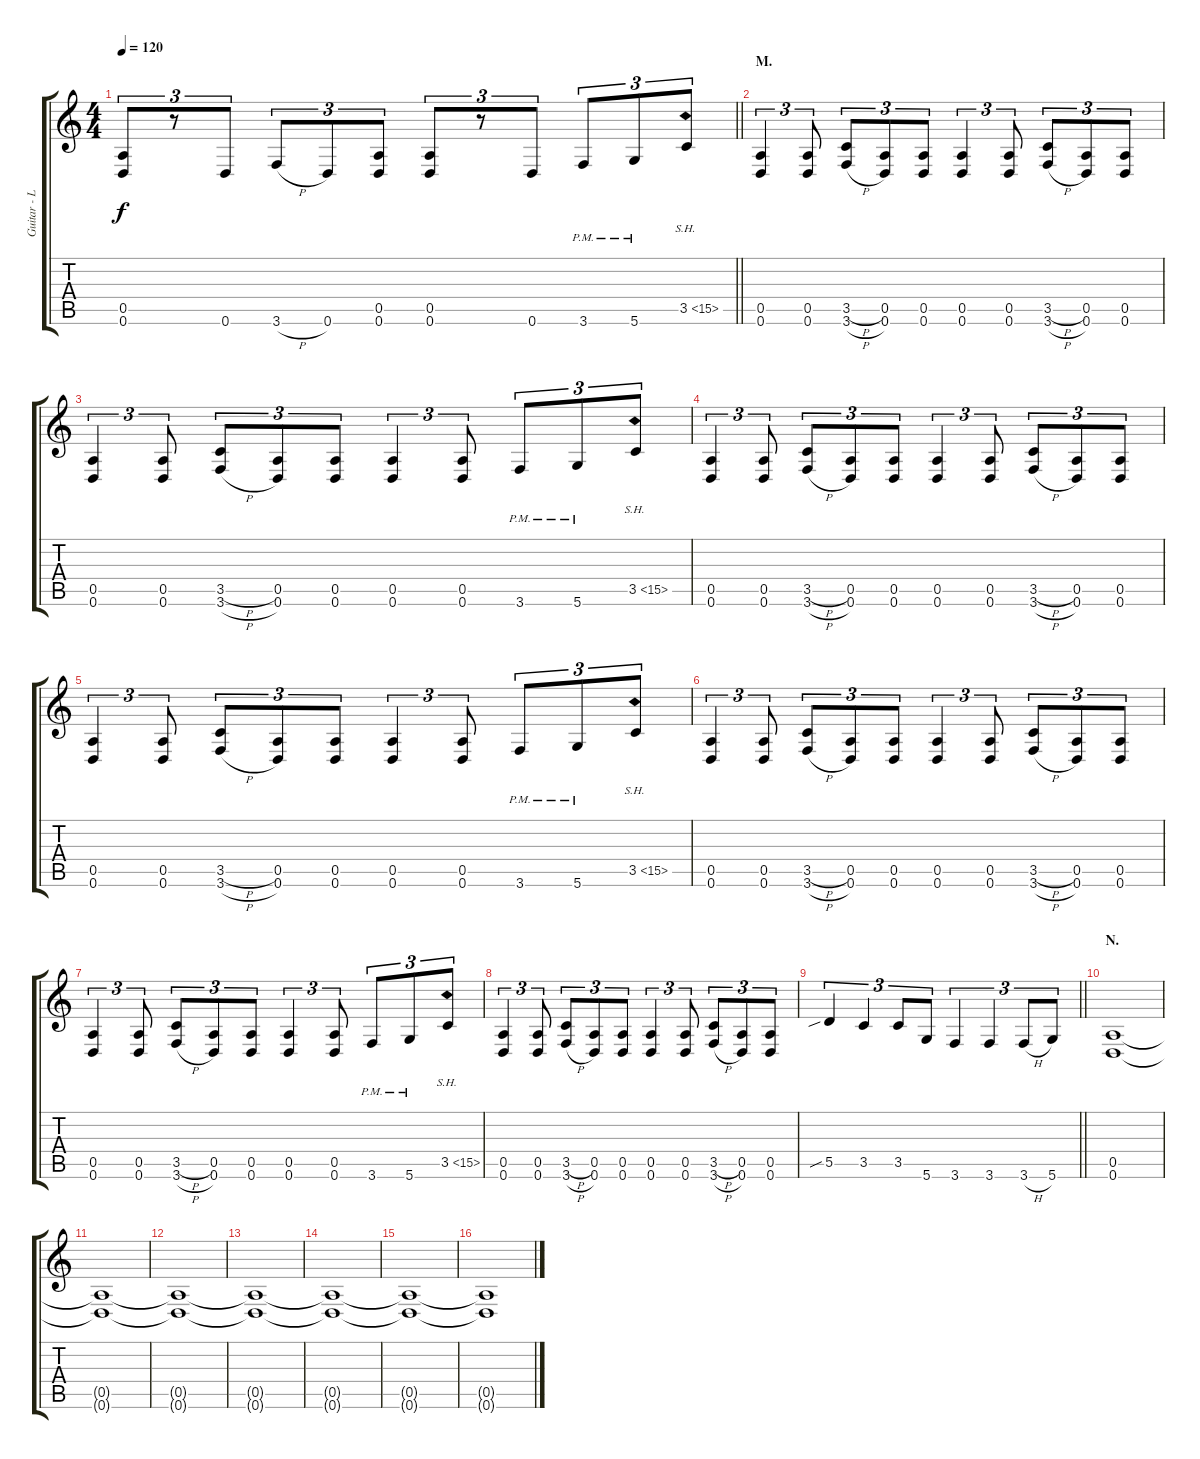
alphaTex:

\track ("Guitar - Left" "Guitar - L") {instrument distortionguitar}
\staff {score tabs}
\tuning (E4 B3 G3 D3 A2 D2) {hide}
\ts (4 4)
\tempo 120
\clef g2
\barLineRight lightlight
\ks c
(0.5 0.6).8{tu (3 2) dy f} r.8{tu (3 2)} 0.6.8{tu (3 2)} 3.6{h}.8{tu (3 2)} 0.6.8{tu (3 2)} (0.5 0.6).8{tu (3 2)} (0.5 0.6).8{tu (3 2)} r.8{tu (3 2)} 0.6.8{tu (3 2)} 3.6{pm}.8{tu (3 2)} 5.6{pm}.8{tu (3 2)} 3.5{sh 12}.8{tu (3 2)} |
\section ("" "M.")
(0.5 0.6).4{tu (3 2)} (0.5 0.6).8{tu (3 2)} (3.5{h} 3.6{h}).8{tu (3 2)} (0.5 0.6).8{tu (3 2)} (0.5 0.6).8{tu (3 2)} (0.5 0.6).4{tu (3 2)} (0.5 0.6).8{tu (3 2)} (3.5{h} 3.6{h}).8{tu (3 2)} (0.5 0.6).8{tu (3 2)} (0.5 0.6).8{tu (3 2)} |
(0.5 0.6).4{tu (3 2)} (0.5 0.6).8{tu (3 2)} (3.5{h} 3.6{h}).8{tu (3 2)} (0.5 0.6).8{tu (3 2)} (0.5 0.6).8{tu (3 2)} (0.5 0.6).4{tu (3 2)} (0.5 0.6).8{tu (3 2)} 3.6{pm}.8{tu (3 2)} 5.6{pm}.8{tu (3 2)} 3.5{sh 12}.8{tu (3 2)} |
(0.5 0.6).4{tu (3 2)} (0.5 0.6).8{tu (3 2)} (3.5{h} 3.6{h}).8{tu (3 2)} (0.5 0.6).8{tu (3 2)} (0.5 0.6).8{tu (3 2)} (0.5 0.6).4{tu (3 2)} (0.5 0.6).8{tu (3 2)} (3.5{h} 3.6{h}).8{tu (3 2)} (0.5 0.6).8{tu (3 2)} (0.5 0.6).8{tu (3 2)} |
(0.5 0.6).4{tu (3 2)} (0.5 0.6).8{tu (3 2)} (3.5{h} 3.6{h}).8{tu (3 2)} (0.5 0.6).8{tu (3 2)} (0.5 0.6).8{tu (3 2)} (0.5 0.6).4{tu (3 2)} (0.5 0.6).8{tu (3 2)} 3.6{pm}.8{tu (3 2)} 5.6{pm}.8{tu (3 2)} 3.5{sh 12}.8{tu (3 2)} |
(0.5 0.6).4{tu (3 2)} (0.5 0.6).8{tu (3 2)} (3.5{h} 3.6{h}).8{tu (3 2)} (0.5 0.6).8{tu (3 2)} (0.5 0.6).8{tu (3 2)} (0.5 0.6).4{tu (3 2)} (0.5 0.6).8{tu (3 2)} (3.5{h} 3.6{h}).8{tu (3 2)} (0.5 0.6).8{tu (3 2)} (0.5 0.6).8{tu (3 2)} |
(0.5 0.6).4{tu (3 2)} (0.5 0.6).8{tu (3 2)} (3.5{h} 3.6{h}).8{tu (3 2)} (0.5 0.6).8{tu (3 2)} (0.5 0.6).8{tu (3 2)} (0.5 0.6).4{tu (3 2)} (0.5 0.6).8{tu (3 2)} 3.6{pm}.8{tu (3 2)} 5.6{pm}.8{tu (3 2)} 3.5{sh 12}.8{tu (3 2)} |
(0.5 0.6).4{tu (3 2)} (0.5 0.6).8{tu (3 2)} (3.5{h} 3.6{h}).8{tu (3 2)} (0.5 0.6).8{tu (3 2)} (0.5 0.6).8{tu (3 2)} (0.5 0.6).4{tu (3 2)} (0.5 0.6).8{tu (3 2)} (3.5{h} 3.6{h}).8{tu (3 2)} (0.5 0.6).8{tu (3 2)} (0.5 0.6).8{tu (3 2)} |
\barLineRight lightlight
5.5{sib}.4{tu (3 2)} 3.5.4{tu (3 2)} 3.5.8{tu (3 2)} 5.6.8{tu (3 2)} 3.6.4{tu (3 2)} 3.6.4{tu (3 2)} 3.6{h}.8{tu (3 2)} 5.6.8{tu (3 2)} |
\section ("" "N.")
(0.5 0.6).1 |
(0.5{t} 0.6{t}).1 |
(0.5{t} 0.6{t}).1{volume 0} |
(0.5{t} 0.6{t}).1 |
(0.5{t} 0.6{t}).1 |
(0.5{t} 0.6{t}).1 |
(0.5{t} 0.6{t}).1
